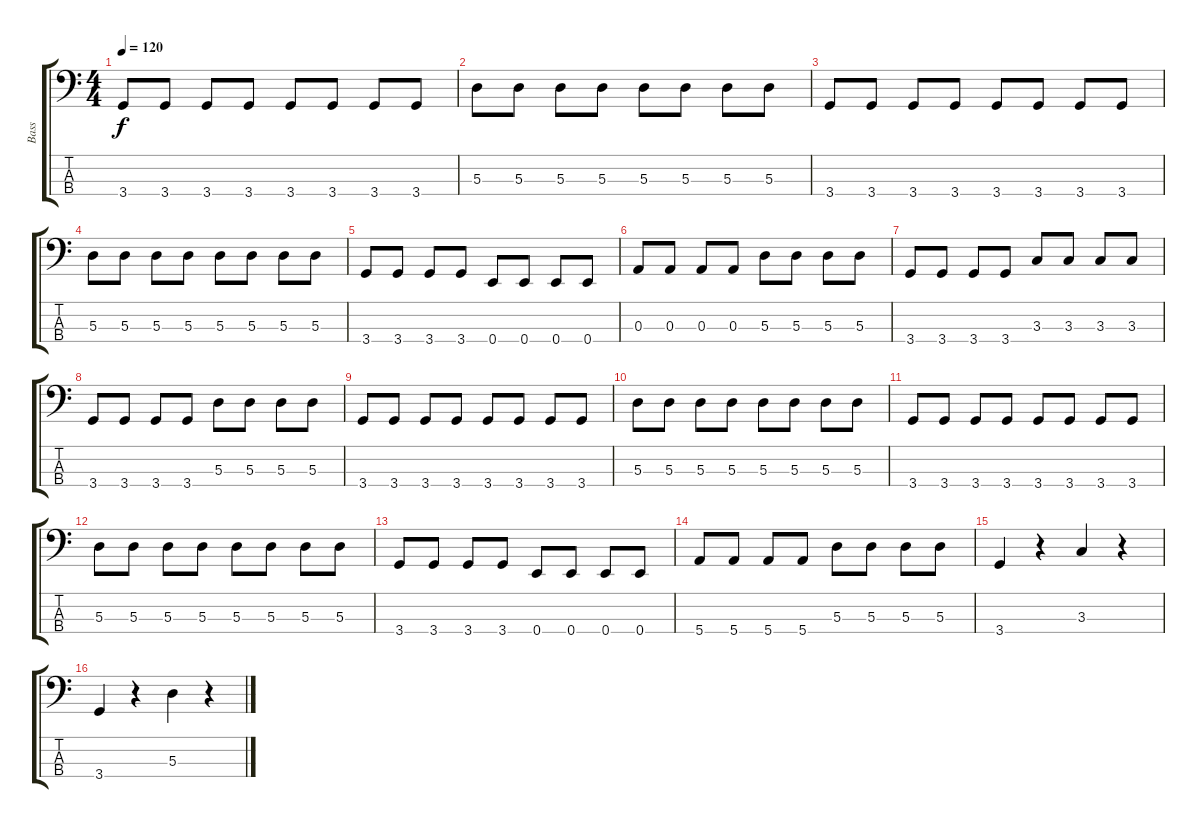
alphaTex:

\track ("Bass" "Bass") {instrument electricbassfinger}
\staff {score tabs}
\tuning (G2 D2 A1 E1) {hide}
\ts (4 4)
\tempo 120
\clef f4
\ks c
3.4.8{dy f} 3.4.8 3.4.8 3.4.8 3.4.8 3.4.8 3.4.8 3.4.8 |
5.3.8 5.3.8 5.3.8 5.3.8 5.3.8 5.3.8 5.3.8 5.3.8 |
3.4.8 3.4.8 3.4.8 3.4.8 3.4.8 3.4.8 3.4.8 3.4.8 |
5.3.8 5.3.8 5.3.8 5.3.8 5.3.8 5.3.8 5.3.8 5.3.8 |
3.4.8 3.4.8 3.4.8 3.4.8 0.4.8 0.4.8 0.4.8 0.4.8 |
0.3.8 0.3.8 0.3.8 0.3.8 5.3.8 5.3.8 5.3.8 5.3.8 |
3.4.8 3.4.8 3.4.8 3.4.8 3.3.8 3.3.8 3.3.8 3.3.8 |
3.4.8 3.4.8 3.4.8 3.4.8 5.3.8 5.3.8 5.3.8 5.3.8 |
3.4.8 3.4.8 3.4.8 3.4.8 3.4.8 3.4.8 3.4.8 3.4.8 |
5.3.8 5.3.8 5.3.8 5.3.8 5.3.8 5.3.8 5.3.8 5.3.8 |
3.4.8 3.4.8 3.4.8 3.4.8 3.4.8 3.4.8 3.4.8 3.4.8 |
5.3.8 5.3.8 5.3.8 5.3.8 5.3.8 5.3.8 5.3.8 5.3.8 |
3.4.8 3.4.8 3.4.8 3.4.8 0.4.8 0.4.8 0.4.8 0.4.8 |
5.4.8 5.4.8 5.4.8 5.4.8 5.3.8 5.3.8 5.3.8 5.3.8 |
3.4.4 r.4 3.3.4 r.4 |
3.4.4 r.4 5.3.4 r.4
